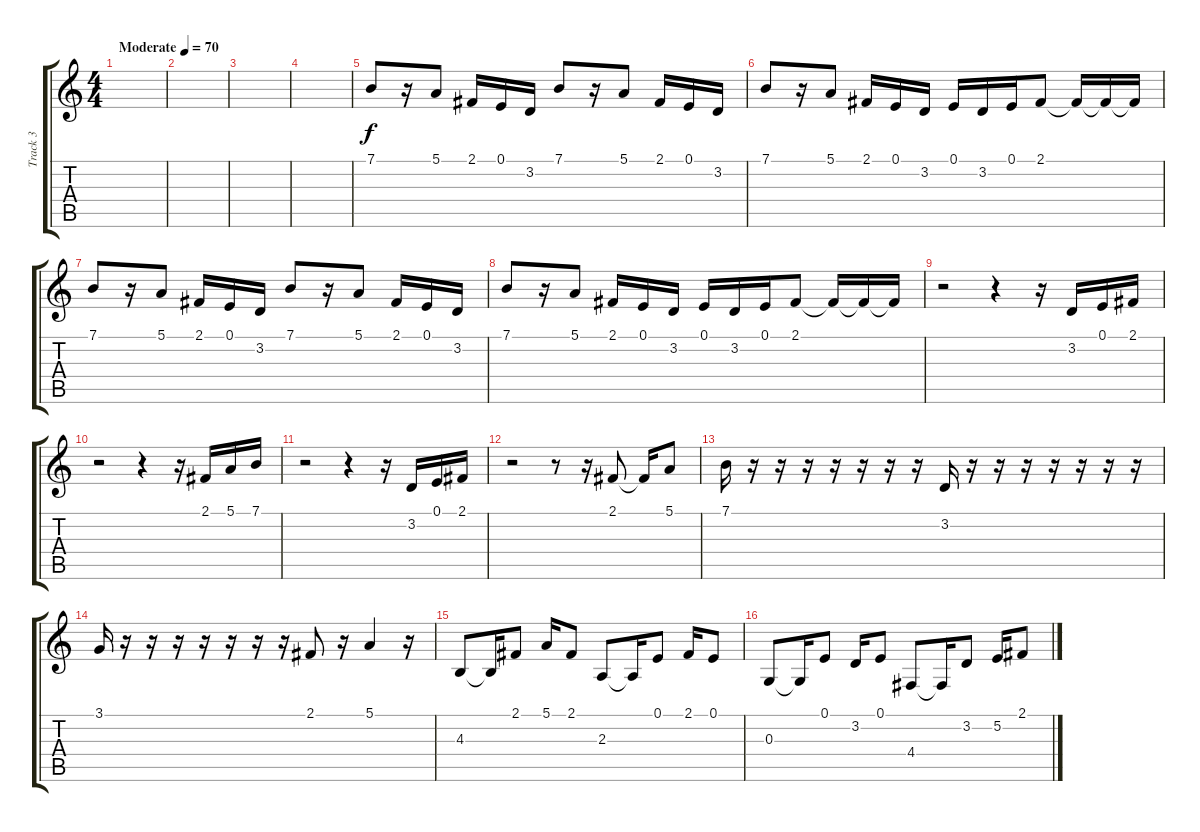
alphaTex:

\track ("Track 3" "Track 3") {instrument trumpet}
\staff {score tabs}
\tuning (E4 B3 G3 D3 A2 E2) {hide}
\ts (4 4)
\tempo (70 "Moderate")
\clef g2
\ks c
|
|
|
|
7.1.8 r.16 5.1.8 2.1.16 0.1.16 3.2.16 7.1.8 r.16 5.1.8 2.1.16 0.1.16 3.2.16 |
7.1.8 r.16 5.1.8 2.1.16 0.1.16 3.2.16 0.1.16 3.2.16 0.1.16 2.1.8 2.1{t}.16 2.1{t}.16 2.1{t}.16 |
7.1.8 r.16 5.1.8 2.1.16 0.1.16 3.2.16 7.1.8 r.16 5.1.8 2.1.16 0.1.16 3.2.16 |
7.1.8 r.16 5.1.8 2.1.16 0.1.16 3.2.16 0.1.16 3.2.16 0.1.16 2.1.8 2.1{t}.16 2.1{t}.16 2.1{t}.16 |
r.2 r.4 r.16 3.2.16 0.1.16 2.1.16 |
r.2 r.4 r.16 2.1.16 5.1.16 7.1.16 |
r.2 r.4 r.16 3.2.16 0.1.16 2.1.16 |
r.2 r.8 r.16 2.1.8 2.1{t}.16 5.1.8 |
7.1.16 r.16 r.16 r.16 r.16 r.16 r.16 r.16 3.2.16 r.16 r.16 r.16 r.16 r.16 r.16 r.16 |
3.1.16 r.16 r.16 r.16 r.16 r.16 r.16 r.16 2.1.8 r.16 5.1.4 r.16 |
4.3.8 4.3{t}.16 2.1.8 5.1.16 2.1.8 2.3.8 2.3{t}.16 0.1.8 2.1.16 0.1.8 |
0.3.8 0.3{t}.16 0.1.8 3.2.16 0.1.8 4.4.8 4.4{t}.16 3.2.8 5.2.16 2.1.8
